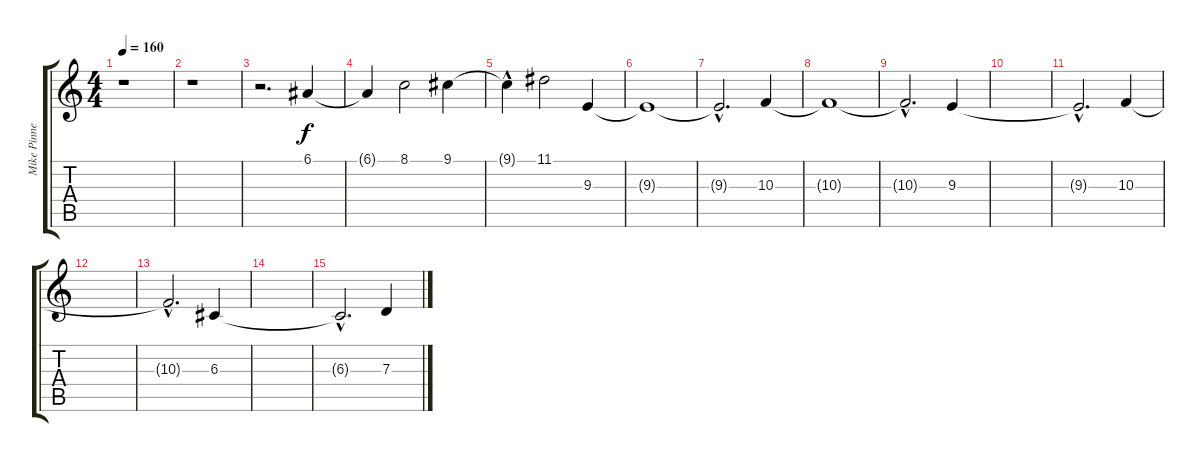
\track ("Mike Pinnella (Strings)" "Mike Pinne") {instrument synthstrings1}
\staff {score tabs}
\tuning (E4 B3 G3 D3 A2 D2) {hide}
\ts (4 4)
\tempo 160
\clef g2
\ks c
r.1{dy f} |
r.1 |
r.2{d} 6.1.4 |
6.1{t}.4 8.1.2 9.1.4 |
9.1{hac t}.4 11.1.2 9.3.4 |
9.3{t}.1 |
9.3{hac t}.2{d} 10.3.4 |
10.3{t}.1 |
10.3{hac t}.2{d} 9.3.4 |
|
9.3{hac t}.2{d} 10.3.4 |
|
10.3{hac t}.2{d} 6.3.4 |
|
6.3{hac t}.2{d} 7.3.4
